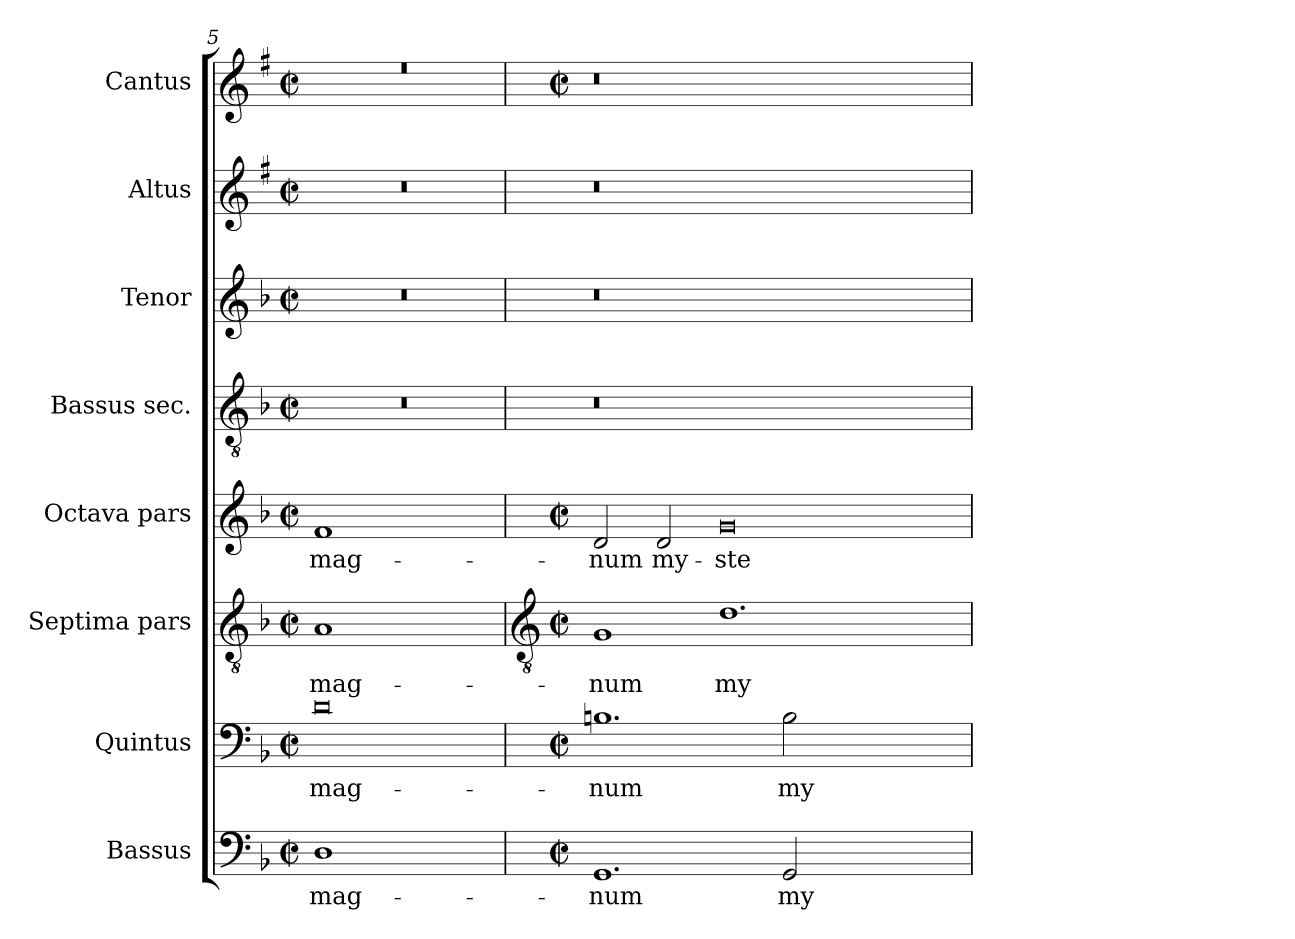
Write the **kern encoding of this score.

**kern	**text	**kern	**text	**kern	**text	**kern	**text	**kern	**kern	**kern	**kern
*part8	*part8	*part7	*part7	*part6	*part6	*part5	*part5	*part4	*part3	*part2	*part1
*staff8	*staff8	*staff7	*staff7	*staff6	*staff6	*staff5	*staff5	*staff4	*staff3	*staff2	*staff1
*I"Bassus	*	*I"Quintus	*	*I"Septima pars	*	*I"Octava pars	*	*I"Bassus sec.	*I"Tenor	*I"Altus	*I"Cantus
!!LO:LB:g=z
*clefF4	*	*clefF4	*	*clefGv2	*	*clefG2	*	*clefGv2	*clefG2	*clefG2	*clefG2
*	*	*	*	*	*	*	*	*	*	*ITrd1c2	*ITrd1c2
*k[b-]	*	*k[b-]	*	*k[b-]	*	*k[b-]	*	*k[b-]	*k[b-]	*k[b-]	*k[b-]
*F:	*	*F:	*	*F:	*	*F:	*	*F:	*F:	*F:	*F:
*M4/2	*	*M4/2	*	*M4/2	*	*M4/2	*	*M4/2	*M4/2	*M4/2	*M4/2
*met(c|)	*	*met(c|)	*	*met(c|)	*	*met(c|)	*	*met(c|)	*met(c|)	*met(c|)	*met(c|)
=5A	=5A	=5A	=5A	=5A	=5A	=5A	=5A	=5A	=5A	=5A	=5A
!	!LO:LY:b	!	!LO:LY:b	!	!LO:LY:b	!	!LO:LY:b	!	!	!	!
*	*	*	*	*	*	*	*	*	*	*	*^
1D	mag-	0d	mag-	1A	mag-	1f	mag-	0r	0r	0r	0r	0ryy
1ryy	.	.	.	1ryy	.	1ryy	.	.	.	.	.	.
*	*	*	*	*	*	*	*	*	*	*	*v	*v
!!LO:LB:g=z
=6	=6	=6	=6	=6	=6	=6	=6	=6	=6	=6	=6
*	*	*	*	*clefGv2	*	*	*	*	*	*	*
*M4/2	*	*M4/2	*	*M4/2	*	*M4/2	*	*	*	*	*M4/2
*met(c|)	*	*met(c|)	*	*met(c|)	*	*met(c|)	*	*	*	*	*met(c|)
!	!LO:LY:b	!	!LO:LY:b	!	!LO:LY:b	!	!LO:LY:b	!	!	!	!
1.GG	-num	1.Bn	-num	1G	-num	2d	-num	0r	0r	0r	0r
!	!	!	!	!	!	!	!LO:LY:b	!	!	!	!
.	.	.	.	.	.	2d	my-	.	.	.	.
!	!	!	!	!	!LO:LY:b	!	!LO:LY:b	!	!	!	!
.	.	.	.	1.d	my-	0g	-ste-	.	.	.	.
!	!LO:LY:b	!	!LO:LY:b	!	!	!	!	!	!	!	!
2GG	my-	2B	my	.	.	.	.	.	.	.	.
1ryy	.	1ryy	.	.	.	.	.	1ryy	1ryy	1ryy	1ryy
.	.	.	.	2ryy	.	.	.	.	.	.	.
=	=	=	=	=	=	=	=	=	=	=	=
*-	*-	*-	*-	*-	*-	*-	*-	*-	*-	*-	*-
